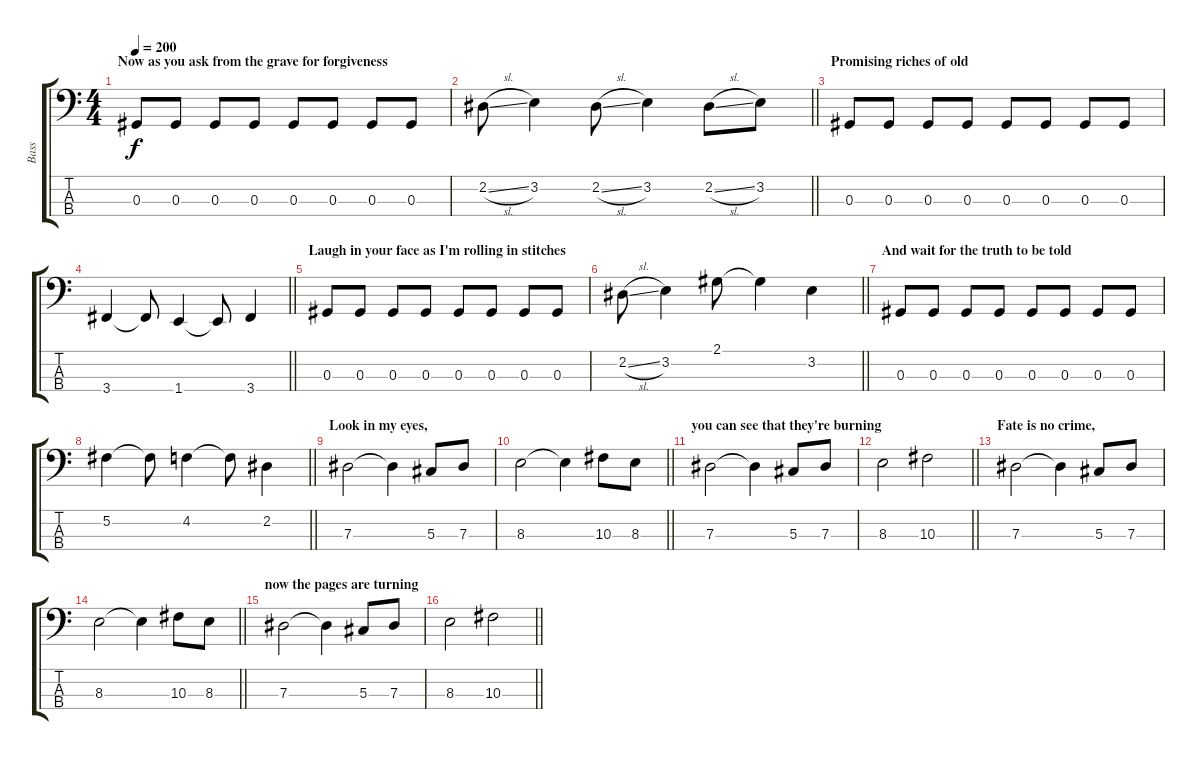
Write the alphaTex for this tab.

\track ("Bass" "Bass") {instrument electricbassfinger}
\staff {score tabs}
\tuning (Gb2 Db2 Ab1 Eb1) {hide}
\ts (4 4)
\section ("" "Now as you ask from the grave for forgiveness")
\tempo 200
\clef f4
\ks c
0.3.8{dy f} 0.3.8 0.3.8 0.3.8 0.3.8 0.3.8 0.3.8 0.3.8 |
\barLineRight lightlight
2.2{sl}.8 3.2.4 2.2{sl}.8 3.2.4 2.2{sl}.8 3.2.8 |
\section ("" "Promising riches of old")
0.3.8 0.3.8 0.3.8 0.3.8 0.3.8 0.3.8 0.3.8 0.3.8 |
\barLineRight lightlight
3.4.4 3.4{t}.8 1.4.4 1.4{t}.8 3.4.4 |
\section ("" "Laugh in your face as I'm rolling in stitches")
0.3.8 0.3.8 0.3.8 0.3.8 0.3.8 0.3.8 0.3.8 0.3.8 |
\barLineRight lightlight
2.2{sl}.8 3.2.4 2.1.8 2.1{t}.4 3.2.4 |
\section ("" "And wait for the truth to be told")
0.3.8 0.3.8 0.3.8 0.3.8 0.3.8 0.3.8 0.3.8 0.3.8 |
\barLineRight lightlight
5.2.4 5.2{t}.8 4.2.4 4.2{t}.8 2.2.4 |
\section ("" "Look in my eyes,")
7.3.2 7.3{t}.4 5.3.8 7.3.8 |
\barLineRight lightlight
8.3.2 8.3{t}.4 10.3.8 8.3.8 |
\section ("" "you can see that they're burning")
7.3.2 7.3{t}.4 5.3.8 7.3.8 |
\barLineRight lightlight
8.3.2 10.3.2 |
\section ("" "Fate is no crime,")
7.3.2 7.3{t}.4 5.3.8 7.3.8 |
\barLineRight lightlight
8.3.2 8.3{t}.4 10.3.8 8.3.8 |
\section ("" "now the pages are turning")
7.3.2 7.3{t}.4 5.3.8 7.3.8 |
\barLineRight lightlight
8.3.2 10.3.2
